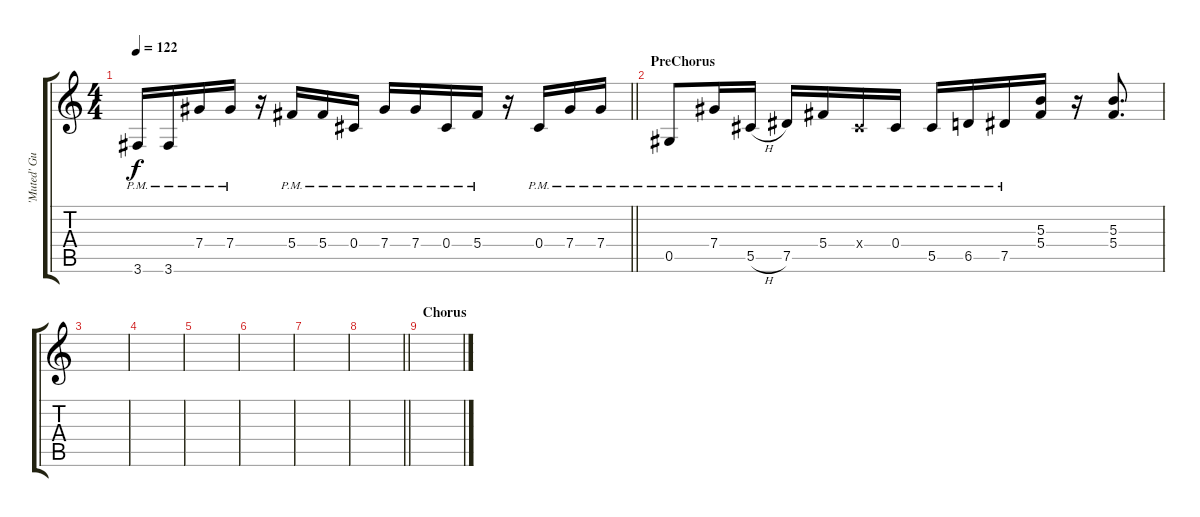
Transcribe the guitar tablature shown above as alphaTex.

\track ("'Muted' Guitar" "'Muted' Gu") {instrument distortionguitar}
\staff {score tabs}
\tuning (Eb4 Bb3 Gb3 Db3 Ab2 Eb2) {hide}
\ts (4 4)
\tempo 122
\clef g2
\barLineRight lightlight
\ks c
3.6{pm}.16{dy f} 3.6{pm}.16 7.4{pm}.16 7.4{pm}.16 r.16 5.4{pm}.16 5.4{pm}.16 0.4{pm}.16 7.4{pm}.16 7.4{pm}.16 0.4{pm}.16 5.4{pm}.16 r.16 0.4{pm}.16 7.4{pm}.16 7.4{pm}.16 |
\section ("" "PreChorus")
0.5{pm}.8 7.4{pm}.16 5.5{h pm}.16 7.5{pm}.16 5.4{pm}.16 0.4{pm x}.16 0.4{pm}.16 5.5{pm}.16 6.5{pm}.16 7.5{pm}.16 (5.3 5.4).16 r.16 (5.3 5.4).8{d} |
|
|
|
|
|
\barLineRight lightlight
|
\section ("" "Chorus")
